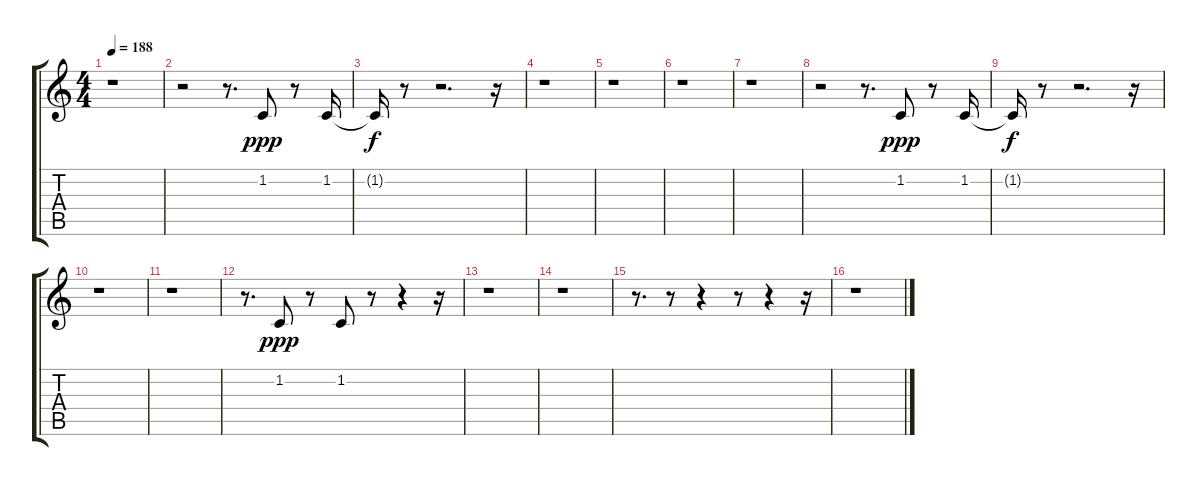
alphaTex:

\track "" {instrument seashore}
\staff {score tabs}
\tuning (E4 B3 G3 D3 A2 E2) {hide}
\ts (4 4)
\tempo 188
\clef g2
\ks c
r.1{dy f} |
r.2 r.8{d} 1.2.8{dy ppp} r.8 1.2.16 |
1.2{t}.16{dy f} r.8 r.2{d} r.16 |
r.1 |
r.1 |
r.1 |
r.1 |
r.2 r.8{d} 1.2.8{dy ppp} r.8 1.2.16 |
1.2{t}.16{dy f} r.8 r.2{d} r.16 |
r.1 |
r.1 |
r.8{d} 1.2.8{dy ppp} r.8 1.2.8 r.8 r.4 r.16 |
r.1 |
r.1 |
r.8{d} r.8 r.4 r.8 r.4 r.16 |
r.1
